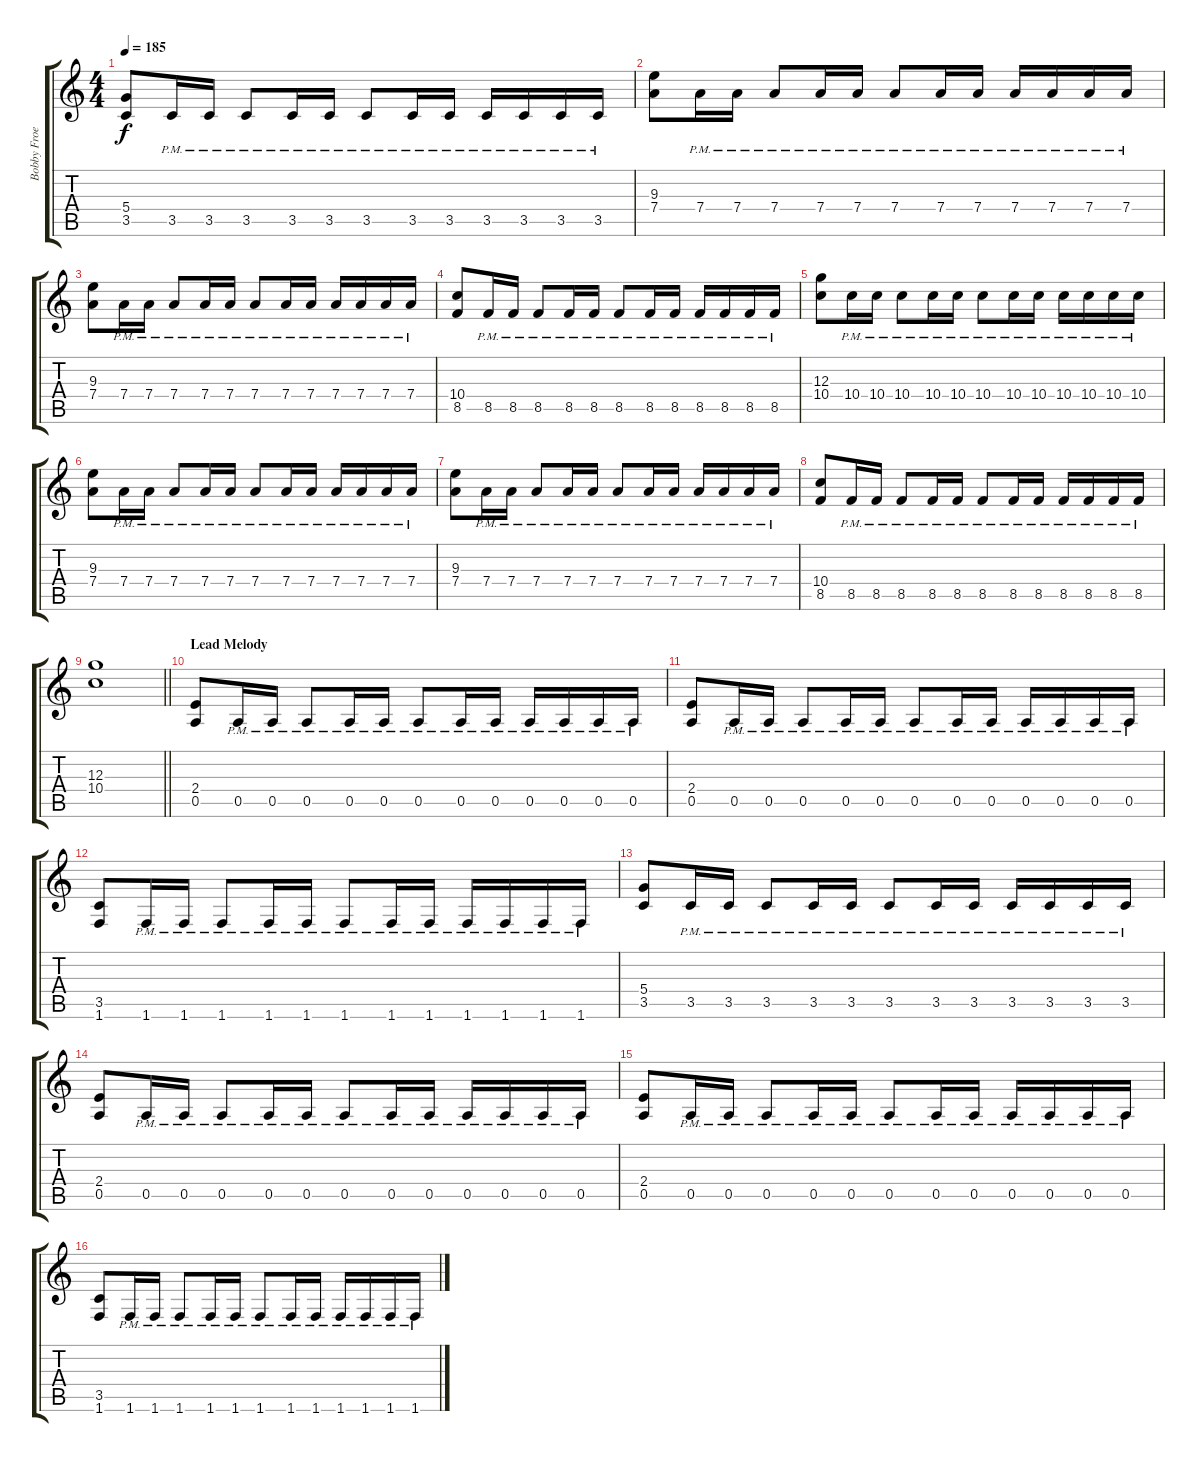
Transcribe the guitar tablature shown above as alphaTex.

\track ("Bobby Froese" "Bobby Froe") {instrument distortionguitar}
\staff {score tabs}
\tuning (E4 B3 G3 D3 A2 E2) {hide}
\ts (4 4)
\tempo 185
\clef g2
\ks c
(5.4 3.5).8{dy f} 3.5{pm}.16 3.5{pm}.16 3.5{pm}.8 3.5{pm}.16 3.5{pm}.16 3.5{pm}.8 3.5{pm}.16 3.5{pm}.16 3.5{pm}.16 3.5{pm}.16 3.5{pm}.16 3.5{pm}.16 |
(9.3 7.4).8 7.4{pm}.16 7.4{pm}.16 7.4{pm}.8 7.4{pm}.16 7.4{pm}.16 7.4{pm}.8 7.4{pm}.16 7.4{pm}.16 7.4{pm}.16 7.4{pm}.16 7.4{pm}.16 7.4{pm}.16 |
(9.3 7.4).8 7.4{pm}.16 7.4{pm}.16 7.4{pm}.8 7.4{pm}.16 7.4{pm}.16 7.4{pm}.8 7.4{pm}.16 7.4{pm}.16 7.4{pm}.16 7.4{pm}.16 7.4{pm}.16 7.4{pm}.16 |
(10.4 8.5).8 8.5{pm}.16 8.5{pm}.16 8.5{pm}.8 8.5{pm}.16 8.5{pm}.16 8.5{pm}.8 8.5{pm}.16 8.5{pm}.16 8.5{pm}.16 8.5{pm}.16 8.5{pm}.16 8.5{pm}.16 |
(12.3 10.4).8 10.4{pm}.16 10.4{pm}.16 10.4{pm}.8 10.4{pm}.16 10.4{pm}.16 10.4{pm}.8 10.4{pm}.16 10.4{pm}.16 10.4{pm}.16 10.4{pm}.16 10.4{pm}.16 10.4{pm}.16 |
(9.3 7.4).8 7.4{pm}.16 7.4{pm}.16 7.4{pm}.8 7.4{pm}.16 7.4{pm}.16 7.4{pm}.8 7.4{pm}.16 7.4{pm}.16 7.4{pm}.16 7.4{pm}.16 7.4{pm}.16 7.4{pm}.16 |
(9.3 7.4).8 7.4{pm}.16 7.4{pm}.16 7.4{pm}.8 7.4{pm}.16 7.4{pm}.16 7.4{pm}.8 7.4{pm}.16 7.4{pm}.16 7.4{pm}.16 7.4{pm}.16 7.4{pm}.16 7.4{pm}.16 |
(10.4 8.5).8 8.5{pm}.16 8.5{pm}.16 8.5{pm}.8 8.5{pm}.16 8.5{pm}.16 8.5{pm}.8 8.5{pm}.16 8.5{pm}.16 8.5{pm}.16 8.5{pm}.16 8.5{pm}.16 8.5{pm}.16 |
\barLineRight lightlight
(12.3 10.4).1 |
\section ("" "Lead Melody")
(2.4 0.5).8 0.5{pm}.16 0.5{pm}.16 0.5{pm}.8 0.5{pm}.16 0.5{pm}.16 0.5{pm}.8 0.5{pm}.16 0.5{pm}.16 0.5{pm}.16 0.5{pm}.16 0.5{pm}.16 0.5{pm}.16 |
(2.4 0.5).8 0.5{pm}.16 0.5{pm}.16 0.5{pm}.8 0.5{pm}.16 0.5{pm}.16 0.5{pm}.8 0.5{pm}.16 0.5{pm}.16 0.5{pm}.16 0.5{pm}.16 0.5{pm}.16 0.5{pm}.16 |
(3.5 1.6).8 1.6{pm}.16 1.6{pm}.16 1.6{pm}.8 1.6{pm}.16 1.6{pm}.16 1.6{pm}.8 1.6{pm}.16 1.6{pm}.16 1.6{pm}.16 1.6{pm}.16 1.6{pm}.16 1.6{pm}.16 |
(5.4 3.5).8 3.5{pm}.16 3.5{pm}.16 3.5{pm}.8 3.5{pm}.16 3.5{pm}.16 3.5{pm}.8 3.5{pm}.16 3.5{pm}.16 3.5{pm}.16 3.5{pm}.16 3.5{pm}.16 3.5{pm}.16 |
(2.4 0.5).8 0.5{pm}.16 0.5{pm}.16 0.5{pm}.8 0.5{pm}.16 0.5{pm}.16 0.5{pm}.8 0.5{pm}.16 0.5{pm}.16 0.5{pm}.16 0.5{pm}.16 0.5{pm}.16 0.5{pm}.16 |
(2.4 0.5).8 0.5{pm}.16 0.5{pm}.16 0.5{pm}.8 0.5{pm}.16 0.5{pm}.16 0.5{pm}.8 0.5{pm}.16 0.5{pm}.16 0.5{pm}.16 0.5{pm}.16 0.5{pm}.16 0.5{pm}.16 |
(3.5 1.6).8 1.6{pm}.16 1.6{pm}.16 1.6{pm}.8 1.6{pm}.16 1.6{pm}.16 1.6{pm}.8 1.6{pm}.16 1.6{pm}.16 1.6{pm}.16 1.6{pm}.16 1.6{pm}.16 1.6{pm}.16
